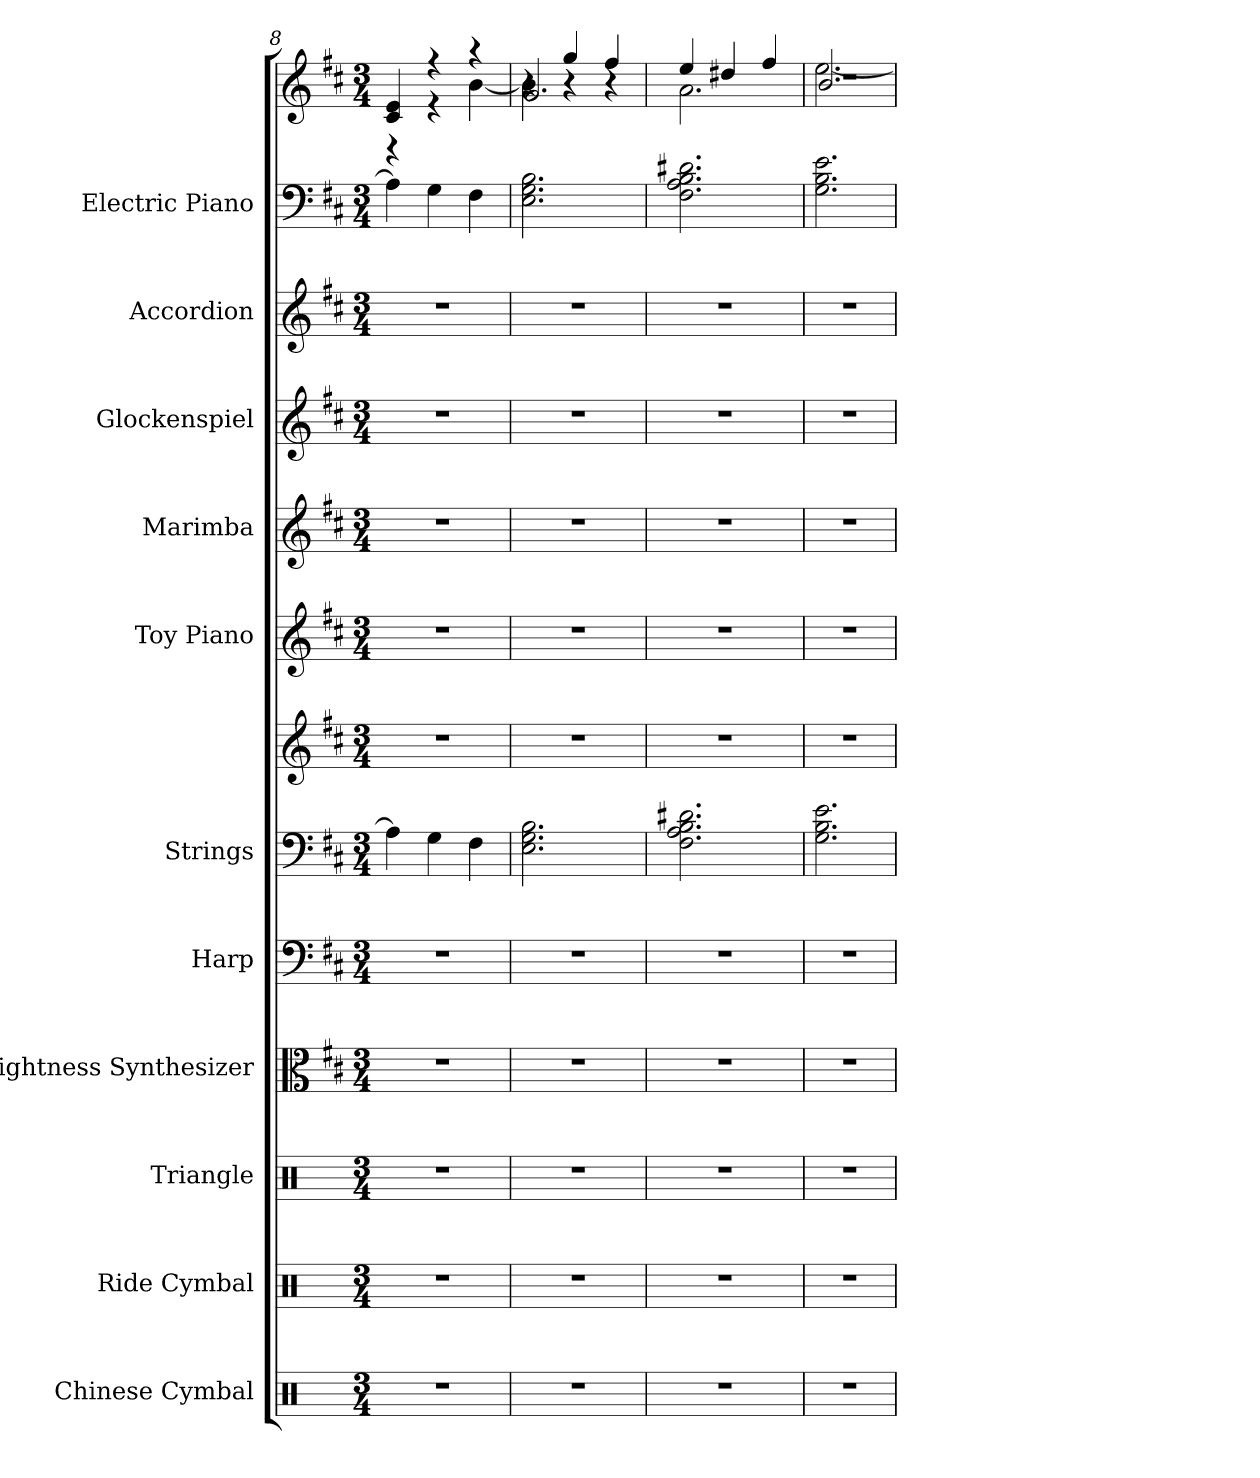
**kern	**kern	**kern	**kern	**kern	**kern	**kern	**kern	**kern	**kern	**kern	**kern	**kern
*part11	*part10	*part9	*part8	*part7	*part6	*part6	*part5	*part4	*part3	*part2	*part1	*part1
*staff13	*staff12	*staff11	*staff10	*staff9	*staff8	*staff7	*staff6	*staff5	*staff4	*staff3	*staff2	*staff1
*I"Chinese Cymbal	*I"Ride Cymbal	*I"Triangle	*I"Brightness Synthesizer	*I"Harp	*I"Strings	*	*I"Toy Piano	*I"Marimba	*I"Glockenspiel	*I"Accordion	*I"Electric Piano	*
*I'Ch. Cym.	*I'R. Cym.	*I'Trgl.	*I'Synth.	*I'Hrp.	*I'St.	*	*I'Toy Pno.	*I'Mrm.	*I'Glock.	*I'Acc.	*I'El. Pno.	*
*clefX	*clefX	*clefX	*clefC3	*clefF4	*clefF4	*clefG2	*clefG2	*clefG2	*clefG2	*clefG2	*clefF4	*clefG2
*	*	*	*	*	*	*	*	*	*ITrd-14c-24	*	*	*
*k[]	*k[]	*k[]	*k[f#c#]	*k[f#c#]	*k[f#c#]	*k[f#c#]	*k[f#c#]	*k[f#c#]	*k[f#c#]	*k[f#c#]	*k[f#c#]	*k[f#c#]
*M3/4	*M3/4	*M3/4	*M3/4	*M3/4	*M3/4	*M3/4	*M3/4	*M3/4	*M3/4	*M3/4	*M3/4	*M3/4
=8	=8	=8	=8	=8	=8	=8	=8	=8	=8	=8	=8	=8
*	*	*	*	*	*	*	*	*	*	*	*	*^
2.r	2.r	2.r	2.r	2.r	4A\]	2.r	2.r	2.r	2.r	2.r	4A\]	4c#/ 4e/	4r
.	.	.	.	.	4G\	.	.	.	.	.	4G\	4r	4r
.	.	.	.	.	4F#\	.	.	.	.	.	4F#\	4r	[4b\
!!LO:PB:g=z
=9	=9	=9	=9	=9	=9	=9	=9	=9	=9	=9	=9	=9	=9
*	*	*	*	*	*	*	*	*	*	*	*	*	*^
2.r	2.r	2.r	2.r	2.r	2.E\ 2.G\ 2.B\	2.r	2.r	2.r	2.r	2.r	2.E\ 2.G\ 2.B\	4r	4b\]	2.g/
.	.	.	.	.	.	.	.	.	.	.	.	4gg/	4r	.
.	.	.	.	.	.	.	.	.	.	.	.	4ff#/	4r	.
*	*	*	*	*	*	*	*	*	*	*	*	*	*v	*v
=10	=10	=10	=10	=10	=10	=10	=10	=10	=10	=10	=10	=10	=10
2.r	2.r	2.r	2.r	2.r	2.F#\ 2.A\ 2.B\ 2.d#X\	2.r	2.r	2.r	2.r	2.r	2.F#\ 2.A\ 2.B\ 2.d#X\	4ee/	2.a\
.	.	.	.	.	.	.	.	.	.	.	.	4dd#X/	.
.	.	.	.	.	.	.	.	.	.	.	.	4ff#/	.
=11	=11	=11	=11	=11	=11	=11	=11	=11	=11	=11	=11	=11	=11
*	*	*	*	*	*	*	*	*	*	*	*	*	*^
2.r	2.r	2.r	2.r	2.r	2.G\ 2.B\ 2.e\	2.r	2.r	2.r	2.r	2.r	2.G\ 2.B\ 2.e\	2.r	[2.ee\	2.b/
*	*	*	*	*	*	*	*	*	*	*	*	*v	*v	*v
=	=	=	=	=	=	=	=	=	=	=	=	=
*-	*-	*-	*-	*-	*-	*-	*-	*-	*-	*-	*-	*-
